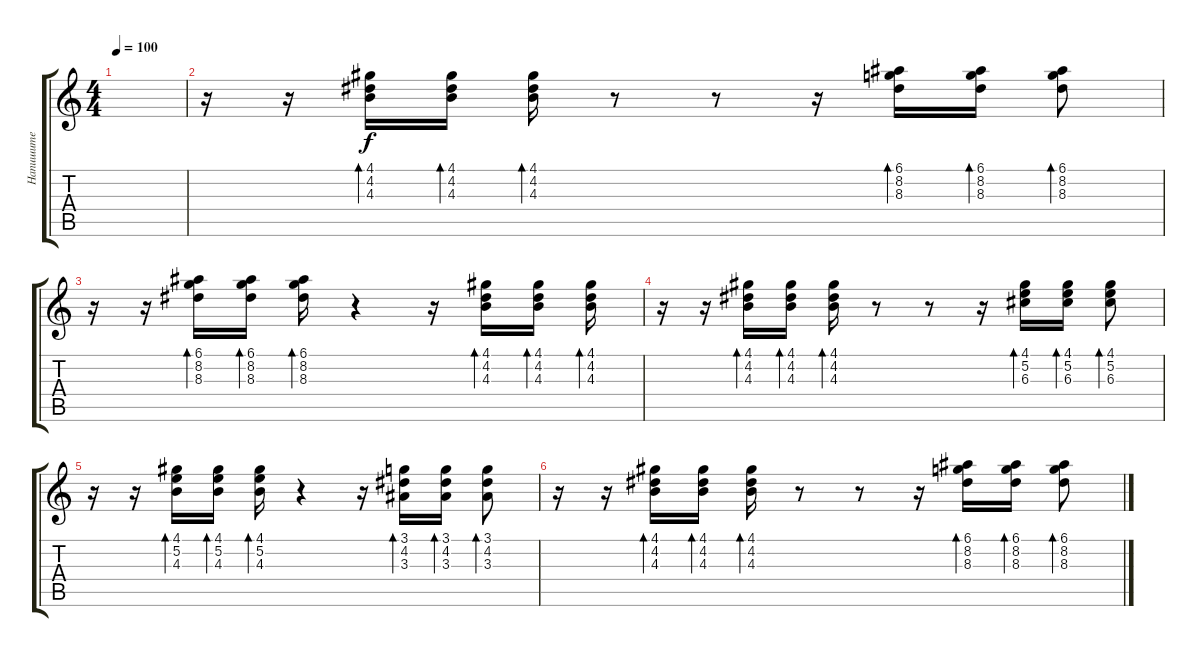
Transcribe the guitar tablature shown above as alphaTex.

\track ("Напишите" "Напишите") {instrument acousticguitarsteel}
\staff {score tabs}
\tuning (E4 B3 G3 D3 A2 E2) {hide}
\ts (4 4)
\tempo 100
\clef g2
\ks c
|
r.16 r.16 (4.1 4.2 4.3).16{bd 60} (4.1 4.2 4.3).16{bd 60} (4.1 4.2 4.3).16{bd 60} r.8 r.8 r.16 (6.1 8.2 8.3).16{bd 60} (6.1 8.2 8.3).16{bd 60} (6.1 8.2 8.3).8{bd 60} |
r.16 r.16 (6.1 8.2 8.3).16{bd 60} (6.1 8.2 8.3).16{bd 60} (6.1 8.2 8.3).16{bd 60} r.4 r.16 (4.1 4.2 4.3).16{bd 60} (4.1 4.2 4.3).16{bd 60} (4.1 4.2 4.3).16{bd 60} |
r.16 r.16 (4.1 4.2 4.3).16{bd 60} (4.1 4.2 4.3).16{bd 60} (4.1 4.2 4.3).16{bd 60} r.8 r.8 r.16 (4.1 5.2 6.3).16{bd 60} (4.1 5.2 6.3).16{bd 60} (4.1 5.2 6.3).8{bd 60} |
r.16 r.16 (4.1 5.2 4.3).16{bd 60} (4.1 5.2 4.3).16{bd 60} (4.1 5.2 4.3).16{bd 60} r.4 r.16 (3.1 4.2 3.3).16{bd 60} (3.1 4.2 3.3).16{bd 60} (3.1 4.2 3.3).8{bd 60} |
r.16 r.16 (4.1 4.2 4.3).16{bd 60} (4.1 4.2 4.3).16{bd 60} (4.1 4.2 4.3).16{bd 60} r.8 r.8 r.16 (6.1 8.2 8.3).16{bd 60} (6.1 8.2 8.3).16{bd 60} (6.1 8.2 8.3).8{bd 60}
